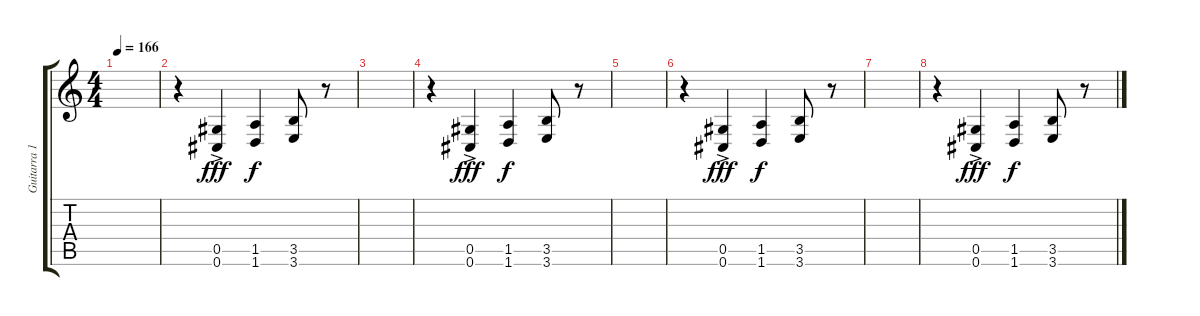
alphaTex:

\track ("Guitarra 1" "Guitarra 1") {instrument distortionguitar}
\staff {score tabs}
\tuning (Eb4 Bb3 Gb3 Db3 Ab2 Db2) {hide}
\ts (4 4)
\tempo 166
\clef g2
\ks c
|
r.4 (0.5{ac} 0.6).4{dy fff} (1.5 1.6).4{dy f} (3.5 3.6).8 r.8 |
|
r.4 (0.5{ac} 0.6).4{dy fff} (1.5 1.6).4{dy f} (3.5 3.6).8 r.8 |
|
r.4 (0.5{ac} 0.6).4{dy fff} (1.5 1.6).4{dy f} (3.5 3.6).8 r.8 |
|
r.4 (0.5{ac} 0.6).4{dy fff} (1.5 1.6).4{dy f} (3.5 3.6).8 r.8
